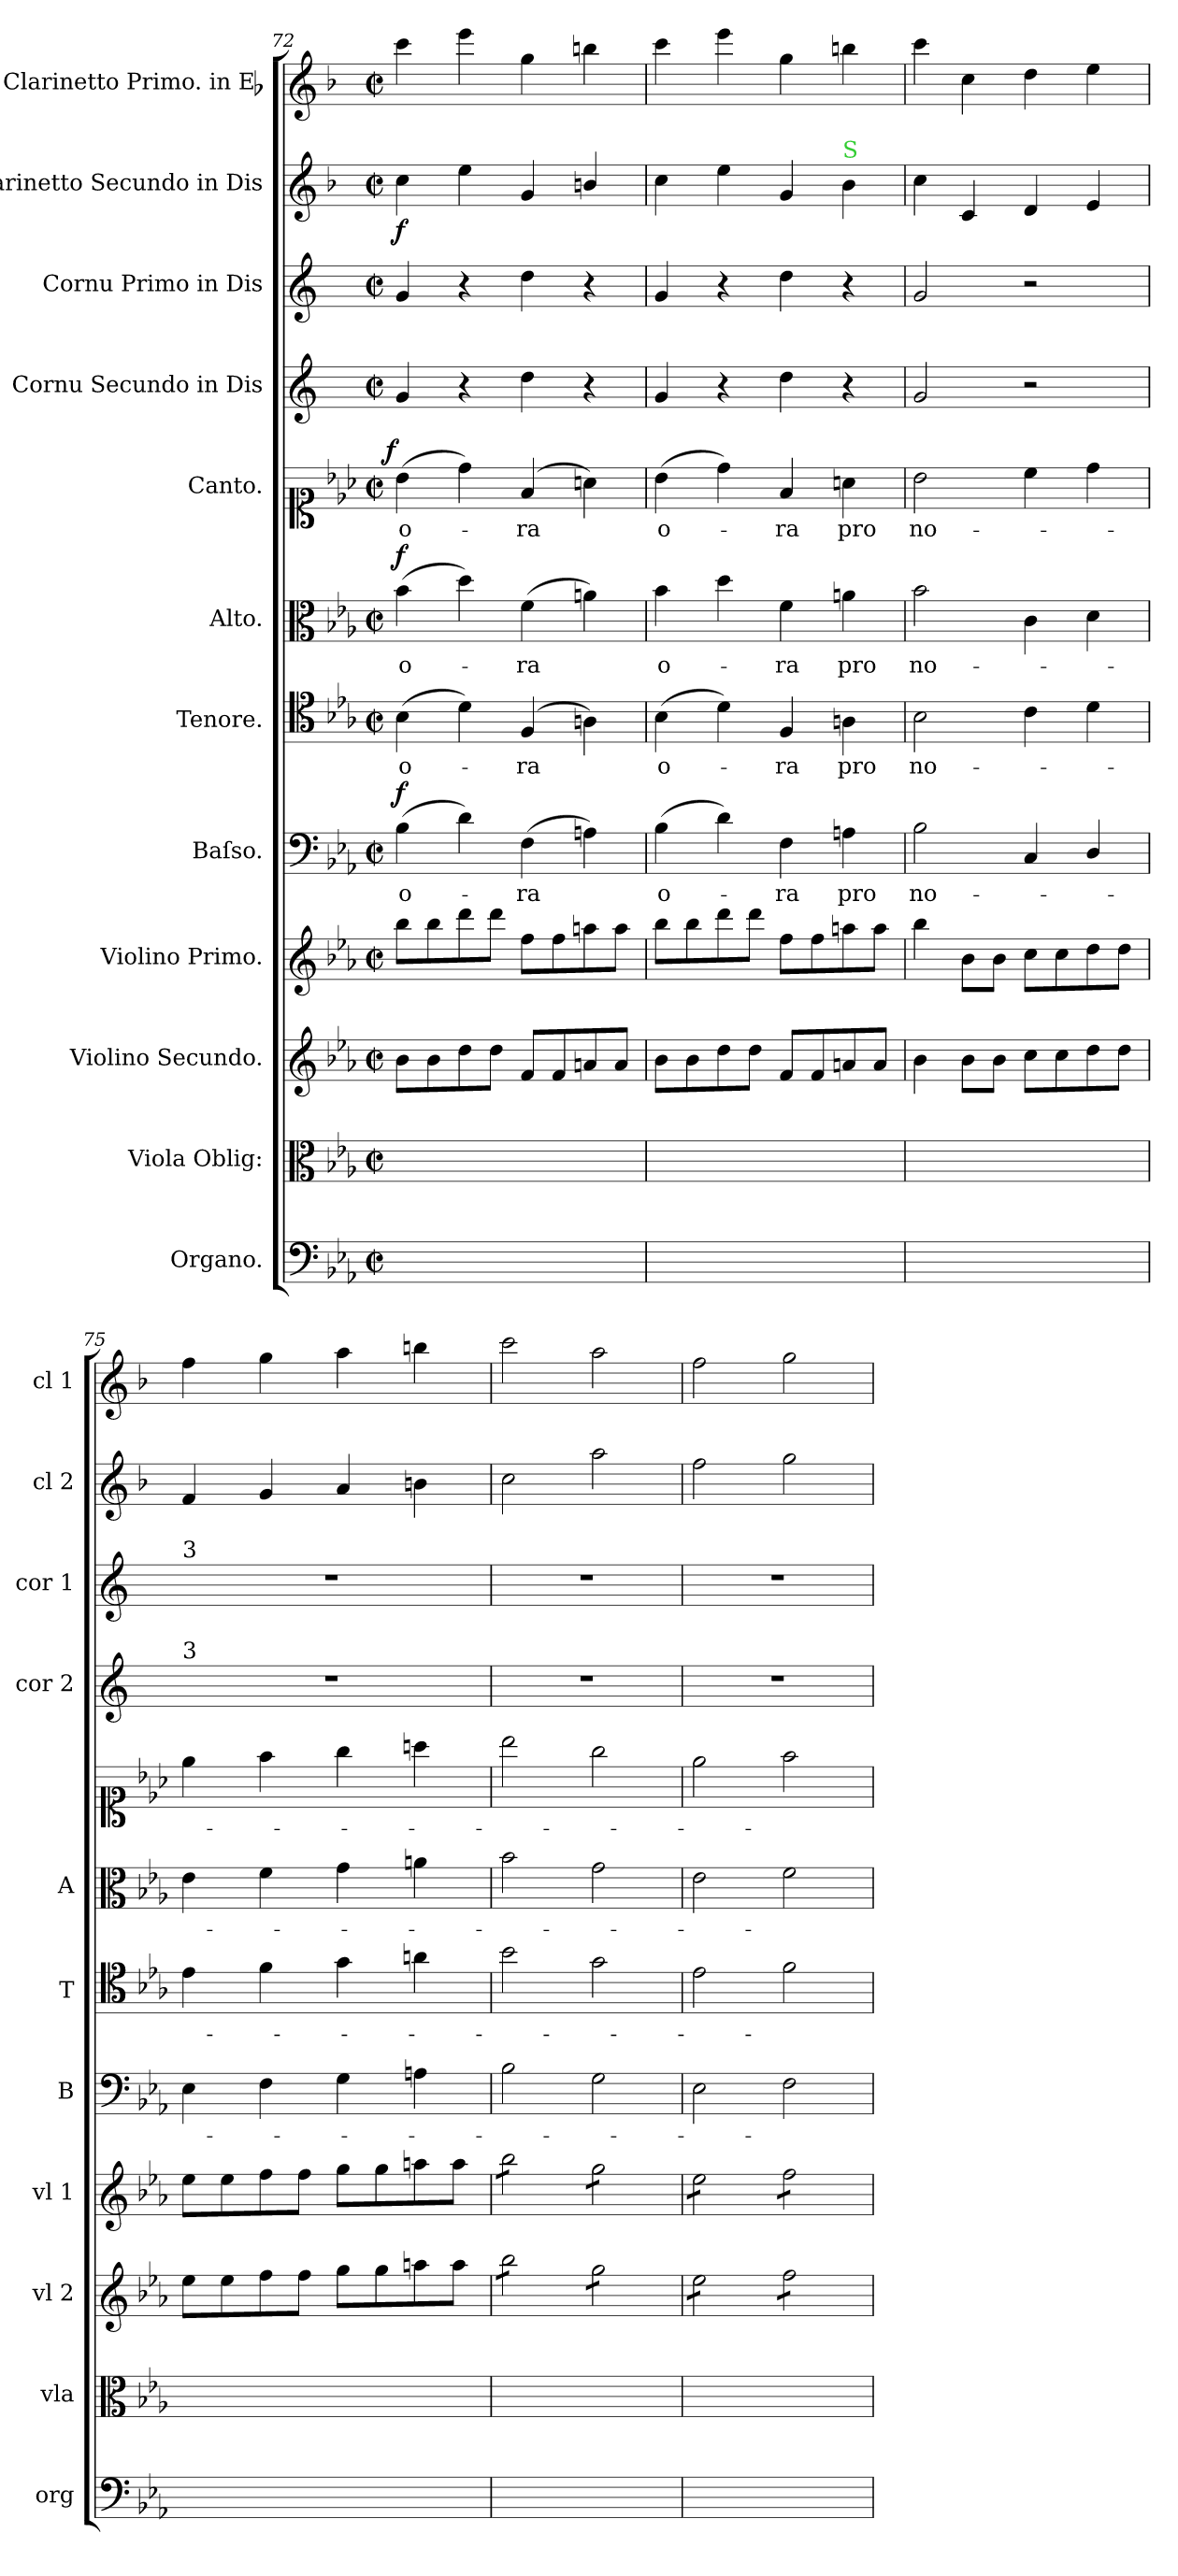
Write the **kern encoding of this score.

**kern	**kern	**kern	**dynam	**kern	**dynam	**kern	**text	**dynam	**kern	**text	**kern	**text	**dynam	**kern	**text	**dynam	**kern	**kern	**kern	**dynam	**kern
*part12	*part11	*part10	*part10	*part9	*part9	*part8	*part8	*part8	*part7	*part7	*part6	*part6	*part6	*part5	*part5	*part5	*part4	*part3	*part2	*part2	*part1
*staff12	*staff11	*staff10	*staff10	*staff9	*staff9	*staff8	*staff8	*staff8	*staff7	*staff7	*staff6	*staff6	*staff6	*staff5	*staff5	*staff5	*staff4	*staff3	*staff2	*staff2	*staff1
*I"Organo.	*I"Viola Oblig:	*I"Violino Secundo.	*	*I"Violino Primo.	*	*I"Baſso.	*	*	*I"Tenore.	*	*I"Alto.	*	*	*I"Canto.	*	*	*I"Cornu Secundo in Dis	*I"Cornu Primo in Dis	*I"Clarinetto Secundo in Dis	*	*I"Clarinetto Primo. in Eb
*I'org	*I'vla	*I'vl 2	*	*I'vl 1	*	*I'B	*	*	*I'T	*	*I'A	*	*	*	*	*	*I'cor 2	*I'cor 1	*I'cl 2	*	*I'cl 1
*clefF4	*clefC3	*clefG2	*	*clefG2	*	*clefF4	*	*	*clefC4	*	*clefC3	*	*	*clefC1	*	*	*clefG2	*clefG2	*clefG2	*	*clefG2
*	*	*	*	*	*	*	*	*	*	*	*	*	*	*	*	*	*ITrd5c9	*ITrd5c9	*ITrd1c2	*	*ITrd1c2
*k[b-e-a-]	*k[b-e-a-]	*k[b-e-a-]	*	*k[b-e-a-]	*	*k[b-e-a-]	*	*	*k[b-e-a-]	*	*k[b-e-a-]	*	*	*k[b-e-a-]	*	*	*k[b-e-a-]	*k[b-e-a-]	*k[b-e-a-]	*	*k[b-e-a-]
*E-:	*E-:	*E-:	*	*E-:	*	*E-:	*	*	*E-:	*	*E-:	*	*	*E-:	*	*	*E-:	*E-:	*E-:	*	*E-:
*M2/2	*M2/2	*M2/2	*	*M2/2	*	*M2/2	*	*	*M2/2	*	*M2/2	*	*	*M2/2	*	*	*M2/2	*M2/2	*M2/2	*	*M2/2
*met(c|)	*met(c|)	*met(c|)	*	*met(c|)	*	*met(c|)	*	*	*met(c|)	*	*met(c|)	*	*	*met(c|)	*	*	*met(c|)	*met(c|)	*met(c|)	*	*met(c|)
=72	=72	=72	=72	=72	=72	=72	=72	=72	=72	=72	=72	=72	=72	=72	=72	=72	=72	=72	=72	=72	=72
!	!	!	!	!	!	!	!	!LO:DY:b	!	!	!	!	!LO:DY:b	!	!	!LO:DY:b:rj	!	!	!	!	!
1ryy	1ryy	8b-\L	forto	8bb-\L	forto	(4B-\	o-	f	(4B-\	o-	(4b-\	o-	f	(4b-\	o-	f	4B-/	4B-/	4b-\	f	4bb-\
.	.	8b-\	.	8bb-\	.	.	.	.	.	.	.	.	.	.	.	.	.	.	.	.	.
.	.	8dd\	.	8ddd\	.	4d\)	.	.	4d\)	.	4dd\)	.	.	4dd\)	.	.	4r	4r	4dd\	.	4ddd\
.	.	8dd\J	.	8ddd\J	.	.	.	.	.	.	.	.	.	.	.	.	.	.	.	.	.
.	.	8f/L	.	8ff\L	.	(4F\	-ra	.	(4F/	-ra	(4f\	-ra	.	(4f/	-ra	.	4f\	4f\	4f/	.	4ff\
.	.	8f/	.	8ff\	.	.	.	.	.	.	.	.	.	.	.	.	.	.	.	.	.
.	.	8an/	.	8aan\	.	4An\)	.	.	4An\)	.	4an\)	.	.	4an\)	.	.	4r	4r	4an/	.	4aan\
.	.	8a/J	.	8aa\J	.	.	.	.	.	.	.	.	.	.	.	.	.	.	.	.	.
=73	=73	=73	=73	=73	=73	=73	=73	=73	=73	=73	=73	=73	=73	=73	=73	=73	=73	=73	=73	=73	=73
1ryy	1ryy	8b-\L	.	8bb-\L	.	(4B-\	o-	.	(4B-\	o-	4b-\	o-	.	(4b-\	o-	.	4B-/	4B-/	4b-\	.	4bb-\
.	.	8b-\	.	8bb-\	.	.	.	.	.	.	.	.	.	.	.	.	.	.	.	.	.
.	.	8dd\	.	8ddd\	.	4d\)	.	.	4d\)	.	4dd\	.	.	4dd\)	.	.	4r	4r	4dd\	.	4ddd\
.	.	8dd\J	.	8ddd\J	.	.	.	.	.	.	.	.	.	.	.	.	.	.	.	.	.
.	.	8f/L	.	8ff\L	.	4F\	-ra	.	4F/	-ra	4f\	-ra	.	4f/	-ra	.	4f\	4f\	4f/	.	4ff\
.	.	8f/	.	8ff\	.	.	.	.	.	.	.	.	.	.	.	.	.	.	.	.	.
!	!	!	!	!	!	!	!	!	!	!	!	!	!	!	!	!	!	!	!LO:TX:a:color=limegreen:t=S	!	!
.	.	8an/	.	8aan\	.	4An\	pro	.	4An\	pro	4an\	pro	.	4an\	pro	.	4r	4r	4a-\	.	4aan\
.	.	8a/J	.	8aa\J	.	.	.	.	.	.	.	.	.	.	.	.	.	.	.	.	.
=74	=74	=74	=74	=74	=74	=74	=74	=74	=74	=74	=74	=74	=74	=74	=74	=74	=74	=74	=74	=74	=74
1ryy	1ryy	4b-\	.	4bb-\	.	2B-\	no-	.	2B-\	no-	2b-\	no-	.	2b-\	no-	.	2B-/	2B-/	4b-\	.	4bb-\
.	.	8b-\L	.	8b-\L	.	.	.	.	.	.	.	.	.	.	.	.	.	.	4B-/	.	4b-\
.	.	8b-\J	.	8b-\J	.	.	.	.	.	.	.	.	.	.	.	.	.	.	.	.	.
.	.	8cc\L	.	8cc\L	.	4C/	.	.	4c\	.	4c\	.	.	4cc\	.	.	2r	2r	4c/	.	4cc\
.	.	8cc\	.	8cc\	.	.	.	.	.	.	.	.	.	.	.	.	.	.	.	.	.
.	.	8dd\	.	8dd\	.	4D/	.	.	4d\	.	4d\	.	.	4dd\	.	.	.	.	4d/	.	4dd\
.	.	8dd\J	.	8dd\J	.	.	.	.	.	.	.	.	.	.	.	.	.	.	.	.	.
=75	=75	=75	=75	=75	=75	=75	=75	=75	=75	=75	=75	=75	=75	=75	=75	=75	=75	=75	=75	=75	=75
!	!	!	!	!	!	!	!	!	!	!	!	!	!	!	!	!	!	!LO:TX:a:t=3	!	!	!
!	!	!	!	!	!	!	!	!	!	!	!	!	!	!	!	!	!LO:TX:a:t=3	!	!	!	!
1ryy	1ryy	8ee-\L	.	8ee-\L	.	4E-\	.	.	4e-\	.	4e-\	.	.	4ee-\	.	.	1r	1r	4e-/	.	4ee-\
.	.	8ee-\	.	8ee-\	.	.	.	.	.	.	.	.	.	.	.	.	.	.	.	.	.
.	.	8ff\	.	8ff\	.	4F\	.	.	4f\	.	4f\	.	.	4ff\	.	.	.	.	4f/	.	4ff\
.	.	8ff\J	.	8ff\J	.	.	.	.	.	.	.	.	.	.	.	.	.	.	.	.	.
.	.	8gg\L	.	8gg\L	.	4G\	.	.	4g\	.	4g\	.	.	4gg\	.	.	.	.	4g/	.	4gg\
.	.	8gg\	.	8gg\	.	.	.	.	.	.	.	.	.	.	.	.	.	.	.	.	.
.	.	8aan\	.	8aan\	.	4An\	.	.	4an\	.	4an\	.	.	4aan\	.	.	.	.	4an\	.	4aan\
.	.	8aa\J	.	8aa\J	.	.	.	.	.	.	.	.	.	.	.	.	.	.	.	.	.
=76	=76	=76	=76	=76	=76	=76	=76	=76	=76	=76	=76	=76	=76	=76	=76	=76	=76	=76	=76	=76	=76
*	*	*tremolo	*	*	*	*	*	*	*	*	*	*	*	*	*	*	*	*	*	*	*
*	*	*	*	*tremolo	*	*	*	*	*	*	*	*	*	*	*	*	*	*	*	*	*
1ryy	1ryy	8bb-\L	.	8bb-\L	.	2B-\	.	.	2b-\	.	2b-\	.	.	2bb-\	.	.	1r	1r	2b-\	.	2bb-\
.	.	8bb-\	.	8bb-\	.	.	.	.	.	.	.	.	.	.	.	.	.	.	.	.	.
.	.	8bb-\	.	8bb-\	.	.	.	.	.	.	.	.	.	.	.	.	.	.	.	.	.
.	.	8bb-\J	.	8bb-\J	.	.	.	.	.	.	.	.	.	.	.	.	.	.	.	.	.
.	.	8gg\L	.	8gg\L	.	2G\	.	.	2g\	.	2g\	.	.	2gg\	.	.	.	.	2gg\	.	2gg\
.	.	8gg\	.	8gg\	.	.	.	.	.	.	.	.	.	.	.	.	.	.	.	.	.
.	.	8gg\	.	8gg\	.	.	.	.	.	.	.	.	.	.	.	.	.	.	.	.	.
.	.	8gg\J	.	8gg\J	.	.	.	.	.	.	.	.	.	.	.	.	.	.	.	.	.
=77	=77	=77	=77	=77	=77	=77	=77	=77	=77	=77	=77	=77	=77	=77	=77	=77	=77	=77	=77	=77	=77
1ryy	1ryy	8ee-\L	.	8ee-\L	.	2E-\	.	.	2e-\	.	2e-\	.	.	2ee-\	.	.	1r	1r	2ee-\	.	2ee-\
.	.	8ee-\	.	8ee-\	.	.	.	.	.	.	.	.	.	.	.	.	.	.	.	.	.
.	.	8ee-\	.	8ee-\	.	.	.	.	.	.	.	.	.	.	.	.	.	.	.	.	.
.	.	8ee-\J	.	8ee-\J	.	.	.	.	.	.	.	.	.	.	.	.	.	.	.	.	.
.	.	8ff\L	.	8ff\L	.	2F\	.	.	2f\	.	2f\	.	.	2ff\	.	.	.	.	2ff\	.	2ff\
.	.	8ff\	.	8ff\	.	.	.	.	.	.	.	.	.	.	.	.	.	.	.	.	.
.	.	8ff\	.	8ff\	.	.	.	.	.	.	.	.	.	.	.	.	.	.	.	.	.
.	.	8ff\J	.	8ff\J	.	.	.	.	.	.	.	.	.	.	.	.	.	.	.	.	.
*	*	*	*	*Xtremolo	*	*	*	*	*	*	*	*	*	*	*	*	*	*	*	*	*
*	*	*Xtremolo	*	*	*	*	*	*	*	*	*	*	*	*	*	*	*	*	*	*	*
=	=	=	=	=	=	=	=	=	=	=	=	=	=	=	=	=	=	=	=	=	=
*-	*-	*-	*-	*-	*-	*-	*-	*-	*-	*-	*-	*-	*-	*-	*-	*-	*-	*-	*-	*-	*-
